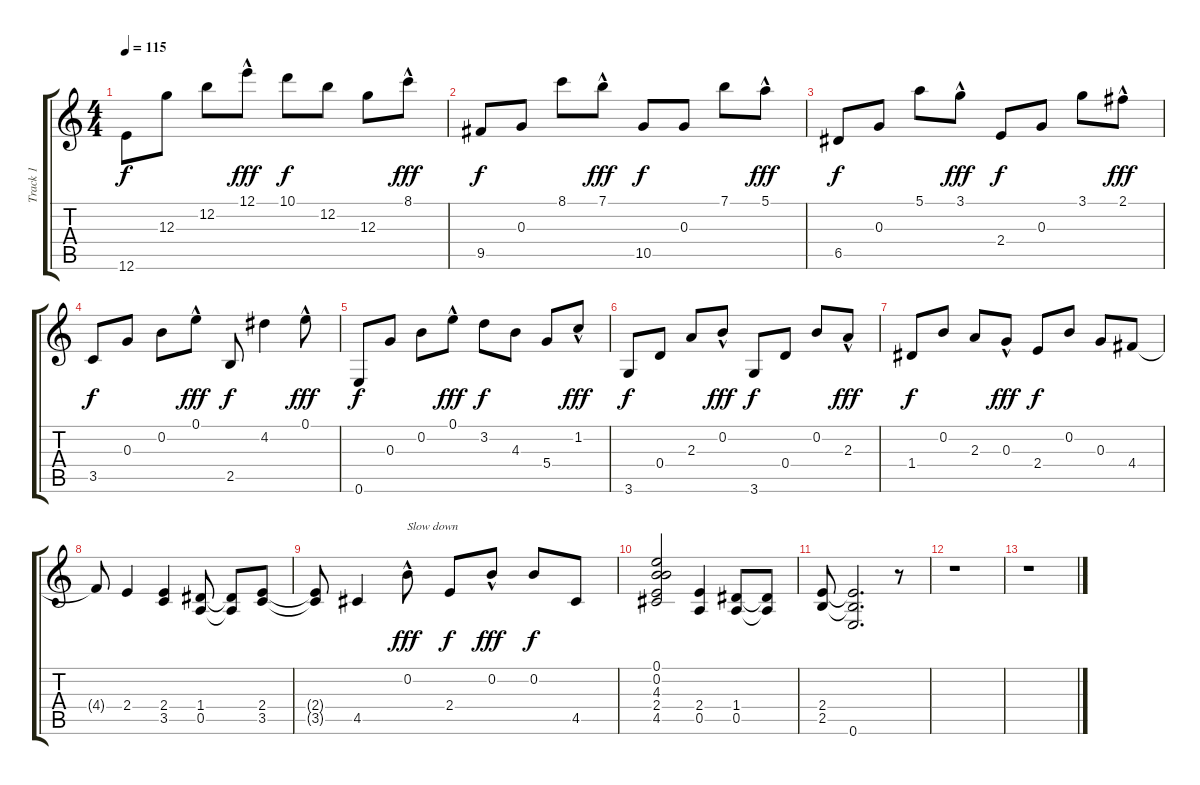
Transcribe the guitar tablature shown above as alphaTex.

\track ("Track 1" "Track 1") {instrument acousticguitarsteel}
\staff {score tabs}
\tuning (E4 B3 G3 D3 A2 E2) {hide}
\ts (4 4)
\tempo 115
\clef g2
\ks c
12.6.8{dy f instrument acousticguitarsteel} 12.3.8 12.2.8 12.1{hac}.8{dy fff} 10.1.8{dy f} 12.2.8 12.3.8 8.1{hac}.8{dy fff} |
9.5.8{dy f} 0.3.8 8.1.8 7.1{hac}.8{dy fff} 10.5.8{dy f} 0.3.8 7.1.8 5.1{hac}.8{dy fff} |
6.5.8{dy f} 0.3.8 5.1.8 3.1{hac}.8{dy fff} 2.4.8{dy f} 0.3.8 3.1.8 2.1{hac}.8{dy fff} |
3.5.8{dy f} 0.3.8 0.2.8 0.1{hac}.8{dy fff} 2.5.8{dy f} 4.2.4 0.1{hac}.8{dy fff} |
0.6.8{dy f} 0.3.8 0.2.8 0.1{hac}.8{dy fff} 3.2.8{dy f} 4.3.8 5.4.8 1.2{hac}.8{dy fff} |
3.6.8{dy f} 0.4.8 2.3.8 0.2{hac}.8{dy fff} 3.6.8{dy f} 0.4.8 0.2.8 2.3{hac}.8{dy fff} |
1.4.8{dy f} 0.2.8 2.3.8 0.3{hac}.8{dy fff} 2.4.8{dy f} 0.2.8 0.3.8 4.4.8 |
4.4{t}.8 2.4.4 (2.4 3.5).4 (1.4 0.5).8 (1.4{t} 0.5{t}).8 (2.4 3.5).8 |
(2.4{t} 3.5{t}).8 4.5.4 0.2{hac}.8{txt "Slow down" dy fff} 2.4.8{dy f} 0.2{hac}.8{dy fff} 0.2.8{dy f} 4.5.8 |
(0.1 0.2 4.3 2.4 4.5).2{beam Up} (2.4 0.5).4 (1.4 0.5).8 (1.4{t} 0.5{t}).8 |
(2.4 2.5).8 (2.4{t} 2.5{t} 0.6).2{d} r.8 |
r.1 |
r.1
